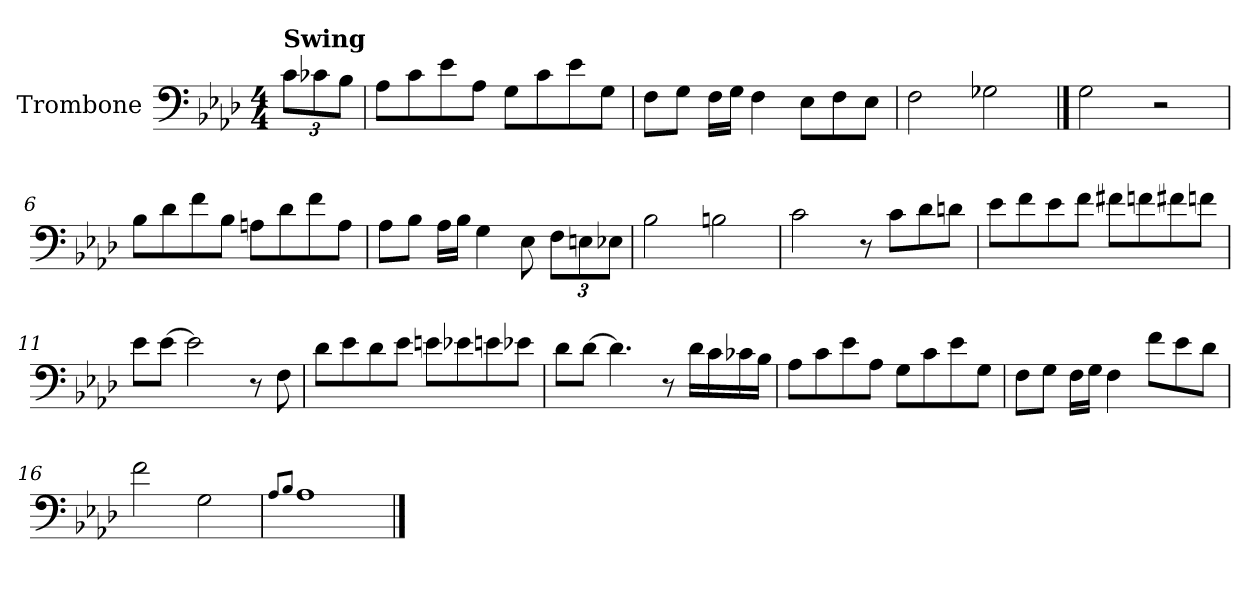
**kern
*part1
*staff1
*I"Trombone
*I'Tbn.
*clefF4
*k[b-e-a-d-]
*M4/4
*MM70
*Xbrackettup
=1
!LO:TX:a:B:t=Swing
12c\L
12c-X\
12B-\J
=2
8A-\L
8c\
8e-\
8A-\J
8G\L
8c\
8e-\
8G\J
=3
8F\L
8G\J
16F\LL
16G\JJ
4F\
8E-\L
8F\
8E-\J
=4
2F\
2G-X\
==5
2G\
2r
!!LO:LB:g=z
=6
8B-\L
8d-\
8f\
8B-\J
8An\L
8d-\
8f\
8A\J
=7
8A-\L
8B-\J
16A-\LL
16B-\JJ
4G\
8E-\
12F\L
12En\
12E-X\J
=8
2B-\
2Bn\
=9
2c\
8r
8c\L
8d-\
8dn\J
!!LO:LB:g=z
=10
8e-\L
8f\
8e-\
8f\J
8f#X\L
8fn\
8f#X\
8fn\J
=11
8e-\L
[8e-\J
2e-\]
8r
8F\
=12
8d-\L
8e-\
8d-\
8e-\J
8en\L
8e-X\
8en\
8e-X\J
=13
8d-\L
[8d-\J
4.d-\]
8r
16d-\LL
16c\
16c-X\
16B-\JJ
!!LO:LB:g=z
=14
8A-\L
8c\
8e-\
8A-\J
8G\L
8c\
8e-\
8G\J
=15
8F\L
8G\J
16F\LL
16G\JJ
4F\
8f\L
8e-\
8d-\J
=16
2f\
2G\
=17
8qA-/L
8qB-/J
1A-
==
*-
